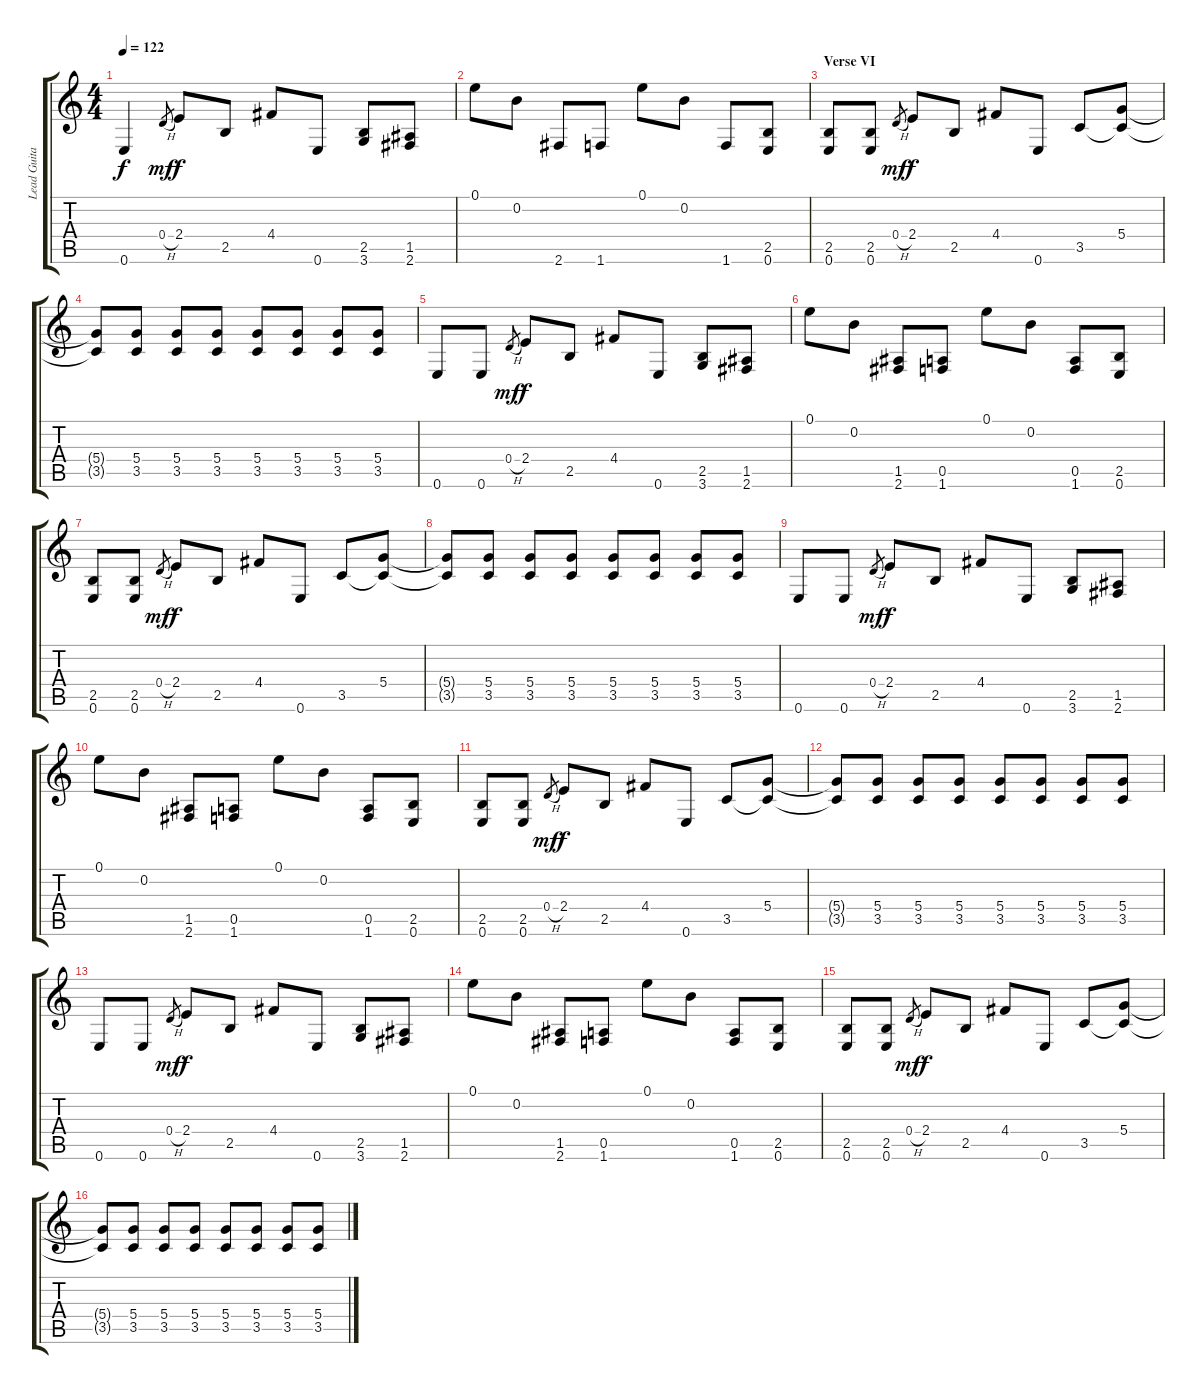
\track ("Lead Guitar (Dave Mustaine)" "Lead Guita") {instrument distortionguitar}
\staff {score tabs}
\tuning (E4 B3 G3 D3 A2 E2) {hide}
\ts (4 4)
\tempo 122
\clef g2
\ks c
0.6.4{dy f} 0.4{h}.8{gr dy mf} 2.4.8{dy f} 2.5.8 4.4.8 0.6.8 (2.5 3.6).8 (1.5 2.6).8 |
0.1.8 0.2.8 2.6.8 1.6.8 0.1.8 0.2.8 1.6.8 (2.5 0.6).8 |
\section ("" "Verse VI")
(2.5 0.6).8 (2.5 0.6).8 0.4{h}.8{gr dy mf} 2.4.8{dy f} 2.5.8 4.4.8 0.6.8 3.5.8 (5.4 3.5{t}).8 |
(5.4{t} 3.5{t}).8 (5.4 3.5).8 (5.4 3.5).8 (5.4 3.5).8 (5.4 3.5).8 (5.4 3.5).8 (5.4 3.5).8 (5.4 3.5).8 |
0.6.8 0.6.8 0.4{h}.8{gr dy mf} 2.4.8{dy f} 2.5.8 4.4.8 0.6.8 (2.5 3.6).8 (1.5 2.6).8 |
0.1.8 0.2.8 (1.5 2.6).8 (0.5 1.6).8 0.1.8 0.2.8 (0.5 1.6).8 (2.5 0.6).8 |
(2.5 0.6).8 (2.5 0.6).8 0.4{h}.8{gr dy mf} 2.4.8{dy f} 2.5.8 4.4.8 0.6.8 3.5.8 (5.4 3.5{t}).8 |
(5.4{t} 3.5{t}).8 (5.4 3.5).8 (5.4 3.5).8 (5.4 3.5).8 (5.4 3.5).8 (5.4 3.5).8 (5.4 3.5).8 (5.4 3.5).8 |
0.6.8 0.6.8 0.4{h}.8{gr dy mf} 2.4.8{dy f} 2.5.8 4.4.8 0.6.8 (2.5 3.6).8 (1.5 2.6).8 |
0.1.8 0.2.8 (1.5 2.6).8 (0.5 1.6).8 0.1.8 0.2.8 (0.5 1.6).8 (2.5 0.6).8 |
(2.5 0.6).8 (2.5 0.6).8 0.4{h}.8{gr dy mf} 2.4.8{dy f} 2.5.8 4.4.8 0.6.8 3.5.8 (5.4 3.5{t}).8 |
(5.4{t} 3.5{t}).8 (5.4 3.5).8 (5.4 3.5).8 (5.4 3.5).8 (5.4 3.5).8 (5.4 3.5).8 (5.4 3.5).8 (5.4 3.5).8 |
0.6.8 0.6.8 0.4{h}.8{gr dy mf} 2.4.8{dy f} 2.5.8 4.4.8 0.6.8 (2.5 3.6).8 (1.5 2.6).8 |
0.1.8 0.2.8 (1.5 2.6).8 (0.5 1.6).8 0.1.8 0.2.8 (0.5 1.6).8 (2.5 0.6).8 |
(2.5 0.6).8 (2.5 0.6).8 0.4{h}.8{gr dy mf} 2.4.8{dy f} 2.5.8 4.4.8 0.6.8 3.5.8 (5.4 3.5{t}).8 |
(5.4{t} 3.5{t}).8 (5.4 3.5).8 (5.4 3.5).8 (5.4 3.5).8 (5.4 3.5).8 (5.4 3.5).8 (5.4 3.5).8 (5.4 3.5).8
